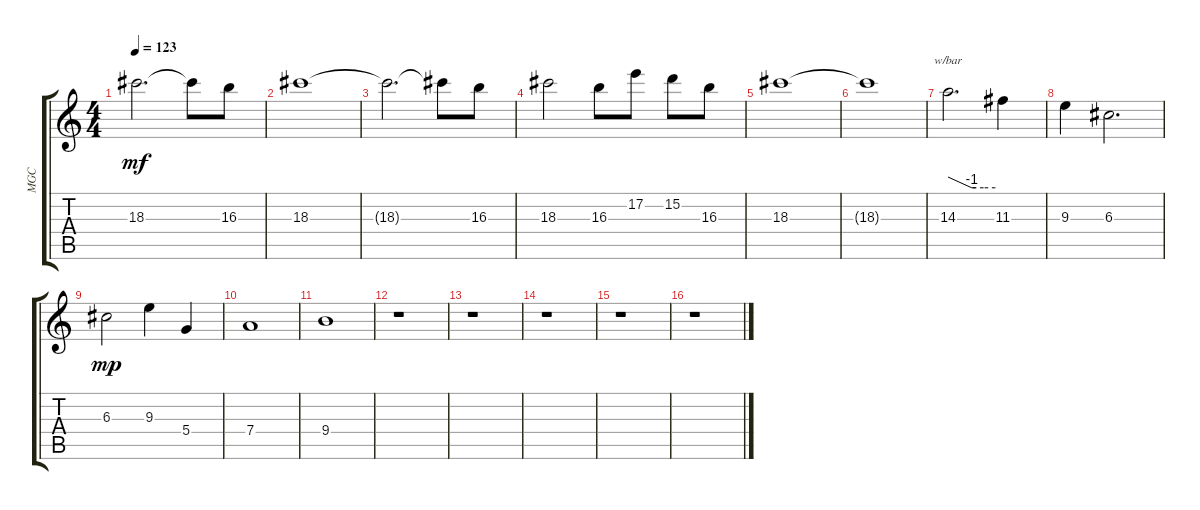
\track ("MGC" "MGC") {instrument distortionguitar}
\staff {score tabs}
\tuning (E4 B3 G3 D3 A2 E2) {hide}
\ts (4 4)
\tempo 123
\clef g2
\ks c
18.3.2{d dy mf} 18.3{t}.8 16.3.8 |
18.3.1 |
18.3{t}.2{d} 18.3{t}.8 16.3.8 |
18.3.2 16.3.8 17.2.8 15.2.8 16.3.8 |
18.3.1 |
18.3{t}.1 |
14.3.2{d tbe (custom default 0 0 30 -4 35 -4 45 -4 60 -4)} 11.3.4 |
9.3.4 6.3.2{d} |
6.3.2{dy mp} 9.3.4 5.4.4 |
7.4.1 |
9.4.1 |
r.1 |
r.1 |
r.1 |
r.1 |
r.1
